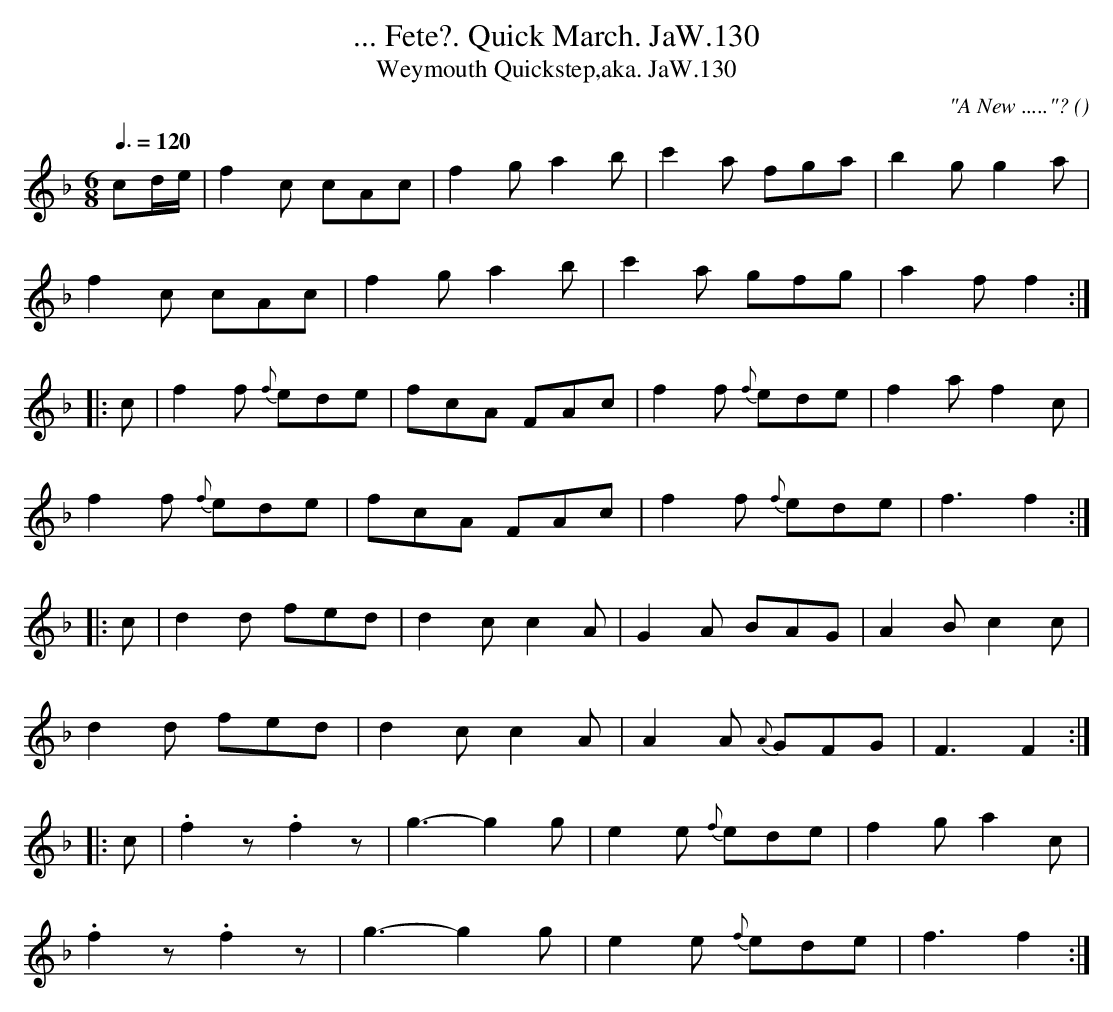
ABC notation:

X:1
T:... Fete?. Quick March. JaW.130
T:Weymouth Quickstep,aka. JaW.130
M:6/8
L:1/8
Q:3/8=120
C:"A New ....."?
O:
K:F
cd/e/|f2c cAc|f2g a2b|c'2a fga|b2g g2a|
f2c cAc|f2g a2b|c'2a gfg|a2f f2:|
|:c|f2f {f}ede|fcA FAc|f2f {f}ede|f2a f2c|
f2f {f}ede|fcA FAc|f2f {f}ede|f3 f2:|
|:c|d2d fed|d2c c2A|G2A BAG|A2B c2c|
d2d fed|d2c c2A|A2A {A}GFG|F3 F2:|
|:c|.f2z .f2z|g3-g2g|e2e {f}ede|f2g a2c|
.f2z .f2z|g3-g2g|e2e {f}ede|f3 f2:|
